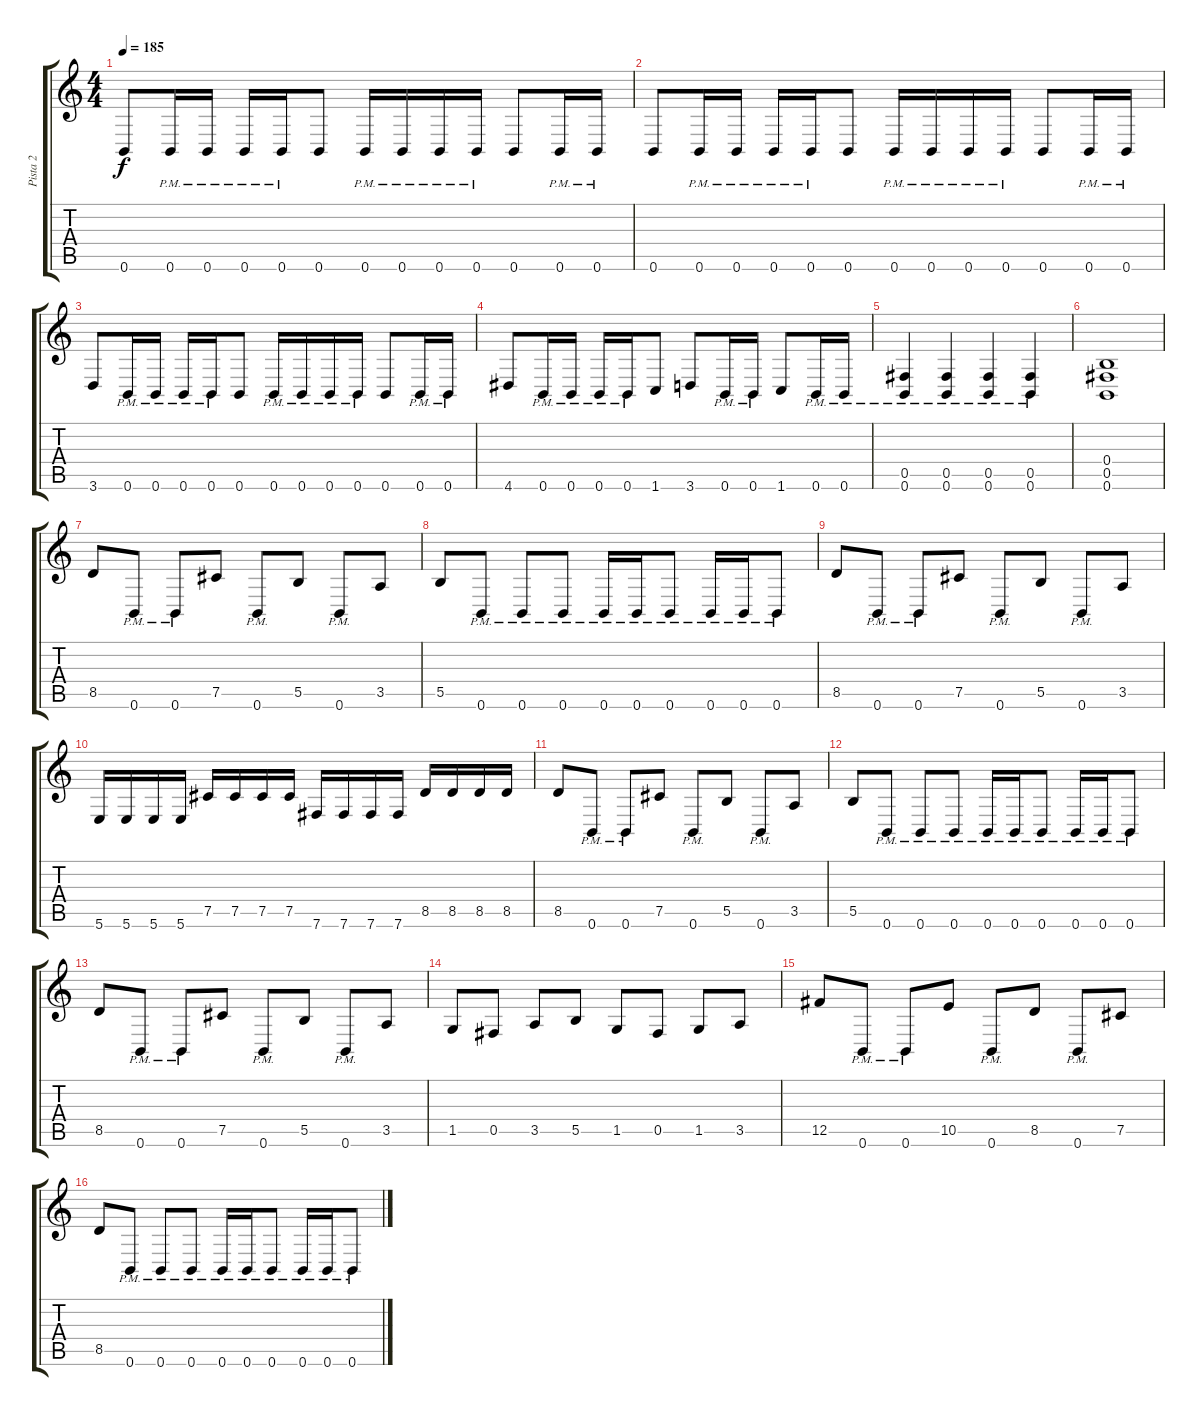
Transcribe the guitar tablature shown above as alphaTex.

\track ("Pista 2" "Pista 2") {instrument distortionguitar}
\staff {score tabs}
\tuning (Db4 Ab3 E3 B2 Gb2 B1) {hide}
\ts (4 4)
\tempo 185
\clef g2
\ks c
0.6.8{dy f} 0.6{pm}.16 0.6{pm}.16 0.6{pm}.16 0.6{pm}.16 0.6.8 0.6{pm}.16 0.6{pm}.16 0.6{pm}.16 0.6{pm}.16 0.6.8 0.6{pm}.16 0.6{pm}.16 |
0.6.8 0.6{pm}.16 0.6{pm}.16 0.6{pm}.16 0.6{pm}.16 0.6.8 0.6{pm}.16 0.6{pm}.16 0.6{pm}.16 0.6{pm}.16 0.6.8 0.6{pm}.16 0.6{pm}.16 |
3.6.8 0.6{pm}.16 0.6{pm}.16 0.6{pm}.16 0.6{pm}.16 0.6.8 0.6{pm}.16 0.6{pm}.16 0.6{pm}.16 0.6{pm}.16 0.6.8 0.6{pm}.16 0.6{pm}.16 |
4.6.8 0.6{pm}.16 0.6{pm}.16 0.6{pm}.16 0.6{pm}.16 1.6.8 3.6.8 0.6{pm}.16 0.6{pm}.16 1.6.8 0.6{pm}.16 0.6{pm}.16 |
(0.5{pm} 0.6{pm}).4 (0.5{pm} 0.6{pm}).4 (0.5{pm} 0.6{pm}).4 (0.5{pm} 0.6{pm}).4 |
(0.4 0.5 0.6).1 |
8.5.8 0.6{pm}.8 0.6{pm}.8 7.5.8 0.6{pm}.8 5.5.8 0.6{pm}.8 3.5.8 |
5.5.8 0.6{pm}.8 0.6{pm}.8 0.6{pm}.8 0.6{pm}.16 0.6{pm}.16 0.6{pm}.8 0.6{pm}.16 0.6{pm}.16 0.6{pm}.8 |
8.5.8 0.6{pm}.8 0.6{pm}.8 7.5.8 0.6{pm}.8 5.5.8 0.6{pm}.8 3.5.8 |
5.6.16 5.6.16 5.6.16 5.6.16 7.5.16 7.5.16 7.5.16 7.5.16 7.6.16 7.6.16 7.6.16 7.6.16 8.5.16 8.5.16 8.5.16 8.5.16 |
8.5.8 0.6{pm}.8 0.6{pm}.8 7.5.8 0.6{pm}.8 5.5.8 0.6{pm}.8 3.5.8 |
5.5.8 0.6{pm}.8 0.6{pm}.8 0.6{pm}.8 0.6{pm}.16 0.6{pm}.16 0.6{pm}.8 0.6{pm}.16 0.6{pm}.16 0.6{pm}.8 |
8.5.8 0.6{pm}.8 0.6{pm}.8 7.5.8 0.6{pm}.8 5.5.8 0.6{pm}.8 3.5.8 |
1.5.8 0.5.8 3.5.8 5.5.8 1.5.8 0.5.8 1.5.8 3.5.8 |
12.5.8 0.6{pm}.8 0.6{pm}.8 10.5.8 0.6{pm}.8 8.5.8 0.6{pm}.8 7.5.8 |
8.5.8 0.6{pm}.8 0.6{pm}.8 0.6{pm}.8 0.6{pm}.16 0.6{pm}.16 0.6{pm}.8 0.6{pm}.16 0.6{pm}.16 0.6{pm}.8
